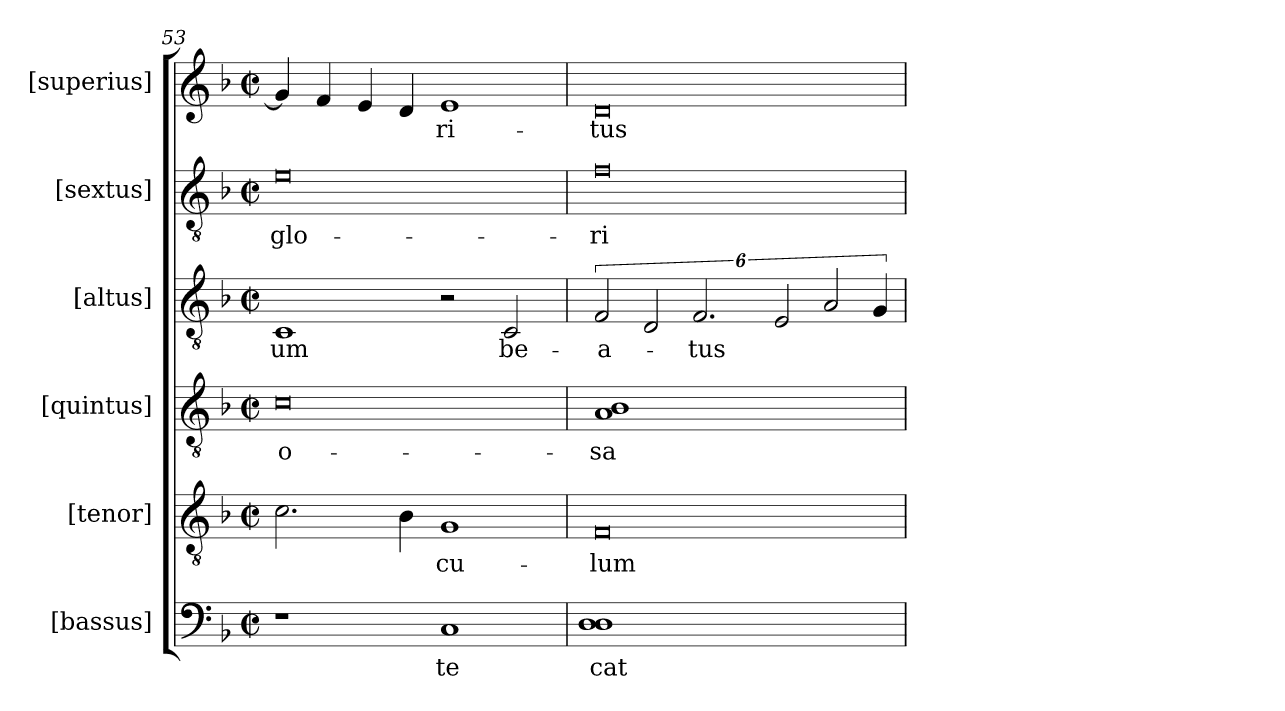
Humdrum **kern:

**kern	**text	**kern	**text	**kern	**text	**kern	**text	**kern	**text	**kern	**text
*part6	*part6	*part5	*part5	*part4	*part4	*part3	*part3	*part2	*part2	*part1	*part1
*staff6	*staff6	*staff5	*staff5	*staff4	*staff4	*staff3	*staff3	*staff2	*staff2	*staff1	*staff1
*I"[bassus]	*	*I"[tenor]	*	*I"[quintus]	*	*I"[altus]	*	*I"[sextus]	*	*I"[superius]	*
*I'[bassus]	*	*I'[tenor]	*	*I'[quintus]	*	*I'[altus]	*	*I'[sextus]	*	*I'[superius]	*
*clefF4	*	*clefGv2	*	*clefGv2	*	*clefGv2	*	*clefGv2	*	*clefG2	*
*k[b-]	*	*k[b-]	*	*k[b-]	*	*k[b-]	*	*k[b-]	*	*k[b-]	*
*F:	*	*F:	*	*F:	*	*F:	*	*F:	*	*F:	*
*M2/2	*	*M2/2	*	*M2/2	*	*M2/2	*	*M2/2	*	*M2/2	*
*met(c|)	*	*met(c|)	*	*met(c|)	*	*met(c|)	*	*met(c|)	*	*met(c|)	*
=53	=53	=53	=53	=53	=53	=53	=53	=53	=53	=53	=53
!	!	!	!	!	!LO:LY:b:cj	!	!LO:LY:b:cj	!	!LO:LY:b:cj	!	!
1r	.	2.c\	.	0c	-o-	1C	-um	0e	glo-	4g/]	.
.	.	.	.	.	.	.	.	.	.	4f/	.
.	.	.	.	.	.	.	.	.	.	4e/	.
.	.	4B-\	.	.	.	.	.	.	.	4d/	.
!	!LO:LY:b:cj	!	!LO:LY:b:cj	!	!	!	!	!	!	!	!LO:LY:b:cj
1C	te	1G	-cu-	.	.	2r	.	.	.	1e	-ri-
!	!	!	!	!	!	!	!LO:LY:b:cj	!	!	!	!
.	.	.	.	.	.	2C/	be-	.	.	.	.
=54	=54	=54	=54	=54	=54	=54	=54	=54	=54	=54	=54
!	!LO:LY:b:cj	!LO:N:vis=0	!LO:LY:b:cj	!	!LO:LY:b:cj	!	!LO:LY:b:rj	!LO:N:vis=0	!LO:LY:b:cj	!LO:N:vis=0	!LO:LY:b:cj
1D 1D	-cat	1F	-lum	1B- 1A	-sa	3F/	-a-	1f	-ri-	1d	-tus
.	.	.	.	.	.	3D/	.	.	.	.	.
!	!	!	!	!	!	!	!LO:LY:b:cj	!	!	!	!
.	.	.	.	.	.	3.F/	-tus	.	.	.	.
1ryy	.	1ryy	.	1ryy	.	.	.	1ryy	.	1ryy	.
.	.	.	.	.	.	3E/	.	.	.	.	.
.	.	.	.	.	.	3A/	.	.	.	.	.
.	.	.	.	.	.	6G/	.	.	.	.	.
=	=	=	=	=	=	=	=	=	=	=	=
*-	*-	*-	*-	*-	*-	*-	*-	*-	*-	*-	*-
